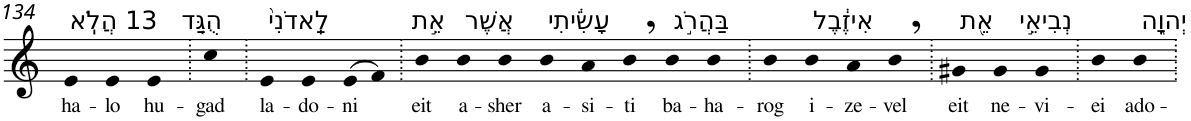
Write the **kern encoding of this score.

**kern	**text
*part1	*part1
*staff1	*staff1
*I"Piano	*
*I'Pno	*
!!LO:PB:g=z
*clefG2	*
*k[]	*
=134	=134
!LO:TX:a:t=13 הֲלֹֽא	!
!	!LO:LY:b
4e	ha-
!	!LO:LY:b
4e	-lo
!LO:TX:a:t=הֻגַּ֤ד	!
!	!LO:LY:b
4e	hu-
=135.	=135.
!	!LO:LY:b
4cc	-gad
=136.	=136.
!LO:TX:a:t=לַֽאדֹנִי֙	!
!	!LO:LY:b
4e	la-
!	!LO:LY:b
4e	-do-
!	!LO:LY:b
(>8e	-ni
8f)	.
=137.	=137.
!LO:TX:a:t=אֵ֣ת	!
!	!LO:LY:b
4b	eit
!LO:TX:a:t=אֲשֶׁר	!
!	!LO:LY:b
4b	a-
!	!LO:LY:b
4b	-sher
!LO:TX:a:t=עָשִׂ֔יתִי	!
!	!LO:LY:b
4b	a-
!	!LO:LY:b
4a	-si-
!	!LO:LY:b
4b,	-ti
!LO:TX:a:t=בַּהֲרֹ֣ג	!
!	!LO:LY:b
4b	ba-
!	!LO:LY:b
4b	-ha-
=138.	=138.
!	!LO:LY:b
4b	-rog
!LO:TX:a:t=אִיזֶ֔בֶל	!
!	!LO:LY:b
4b	i-
!	!LO:LY:b
4a	-ze-
!	!LO:LY:b
4b,	-vel
=139.	=139.
!LO:TX:a:t=אֵ֖ת	!
!	!LO:LY:b
4g#X	eit
!LO:TX:a:t=נְבִיאֵ֣י	!
!	!LO:LY:b
4g#	ne-
!	!LO:LY:b
4g#	-vi-
=140.	=140.
!	!LO:LY:b
4b	-ei
!LO:TX:a:t=יְהוָ֑ה	!
!	!LO:LY:b
4b	ado-
=.	=.
*-	*-
